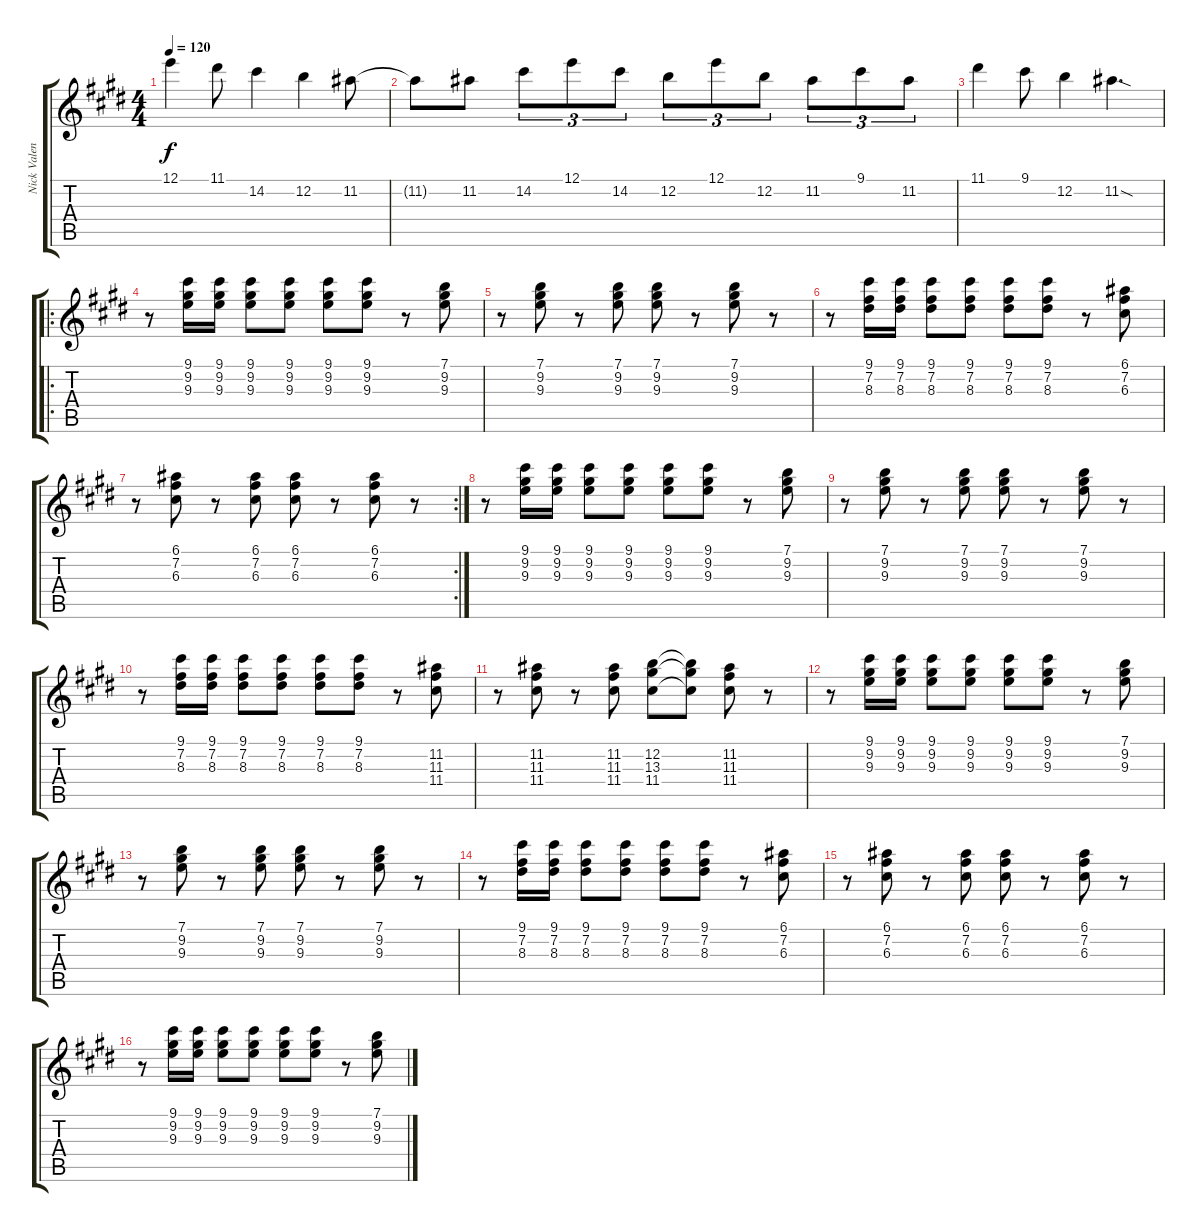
\track ("Nick Valensi " "Nick Valen") {instrument distortionguitar}
\staff {score tabs}
\tuning (E4 B3 G3 D3 A2 E2) {hide}
\ts (4 4)
\tempo 120
\clef g2
\ks e
12.1.4{dy f} 11.1.8 14.2.4 12.2.4 11.2.8 |
11.2{t}.8 11.2.8 14.2.8{tu (3 2)} 12.1.8{tu (3 2)} 14.2.8{tu (3 2)} 12.2.8{tu (3 2)} 12.1.8{tu (3 2)} 12.2.8{tu (3 2)} 11.2.8{tu (3 2)} 9.1.8{tu (3 2)} 11.2.8{tu (3 2)} |
11.1.4 9.1.8 12.2.4 11.2{sod}.4{d} |
\ro
r.8 (9.1 9.2 9.3).16 (9.1 9.2 9.3).16 (9.1 9.2 9.3).8 (9.1 9.2 9.3).8 (9.1 9.2 9.3).8 (9.1 9.2 9.3).8 r.8 (7.1 9.2 9.3).8 |
r.8 (7.1 9.2 9.3).8 r.8 (7.1 9.2 9.3).8 (7.1 9.2 9.3).8 r.8 (7.1 9.2 9.3).8 r.8 |
r.8 (9.1 7.2 8.3).16 (9.1 7.2 8.3).16 (9.1 7.2 8.3).8 (9.1 7.2 8.3).8 (9.1 7.2 8.3).8 (9.1 7.2 8.3).8 r.8 (6.1 7.2 6.3).8 |
\rc 2
r.8 (6.1 7.2 6.3).8 r.8 (6.1 7.2 6.3).8 (6.1 7.2 6.3).8 r.8 (6.1 7.2 6.3).8 r.8 |
r.8 (9.1 9.2 9.3).16 (9.1 9.2 9.3).16 (9.1 9.2 9.3).8 (9.1 9.2 9.3).8 (9.1 9.2 9.3).8 (9.1 9.2 9.3).8 r.8 (7.1 9.2 9.3).8 |
r.8 (7.1 9.2 9.3).8 r.8 (7.1 9.2 9.3).8 (7.1 9.2 9.3).8 r.8 (7.1 9.2 9.3).8 r.8 |
r.8 (9.1 7.2 8.3).16 (9.1 7.2 8.3).16 (9.1 7.2 8.3).8 (9.1 7.2 8.3).8 (9.1 7.2 8.3).8 (9.1 7.2 8.3).8 r.8 (11.2 11.3 11.4).8 |
r.8 (11.2 11.3 11.4).8 r.8 (11.2 11.3 11.4).8 (12.2 13.3 11.4).8 (12.2{t} 13.3{t} 11.4{t}).8 (11.2 11.3 11.4).8 r.8 |
r.8 (9.1 9.2 9.3).16 (9.1 9.2 9.3).16 (9.1 9.2 9.3).8 (9.1 9.2 9.3).8 (9.1 9.2 9.3).8 (9.1 9.2 9.3).8 r.8 (7.1 9.2 9.3).8 |
r.8 (7.1 9.2 9.3).8 r.8 (7.1 9.2 9.3).8 (7.1 9.2 9.3).8 r.8 (7.1 9.2 9.3).8 r.8 |
r.8 (9.1 7.2 8.3).16 (9.1 7.2 8.3).16 (9.1 7.2 8.3).8 (9.1 7.2 8.3).8 (9.1 7.2 8.3).8 (9.1 7.2 8.3).8 r.8 (6.1 7.2 6.3).8 |
r.8 (6.1 7.2 6.3).8 r.8 (6.1 7.2 6.3).8 (6.1 7.2 6.3).8 r.8 (6.1 7.2 6.3).8 r.8 |
r.8 (9.1 9.2 9.3).16 (9.1 9.2 9.3).16 (9.1 9.2 9.3).8 (9.1 9.2 9.3).8 (9.1 9.2 9.3).8 (9.1 9.2 9.3).8 r.8 (7.1 9.2 9.3).8
